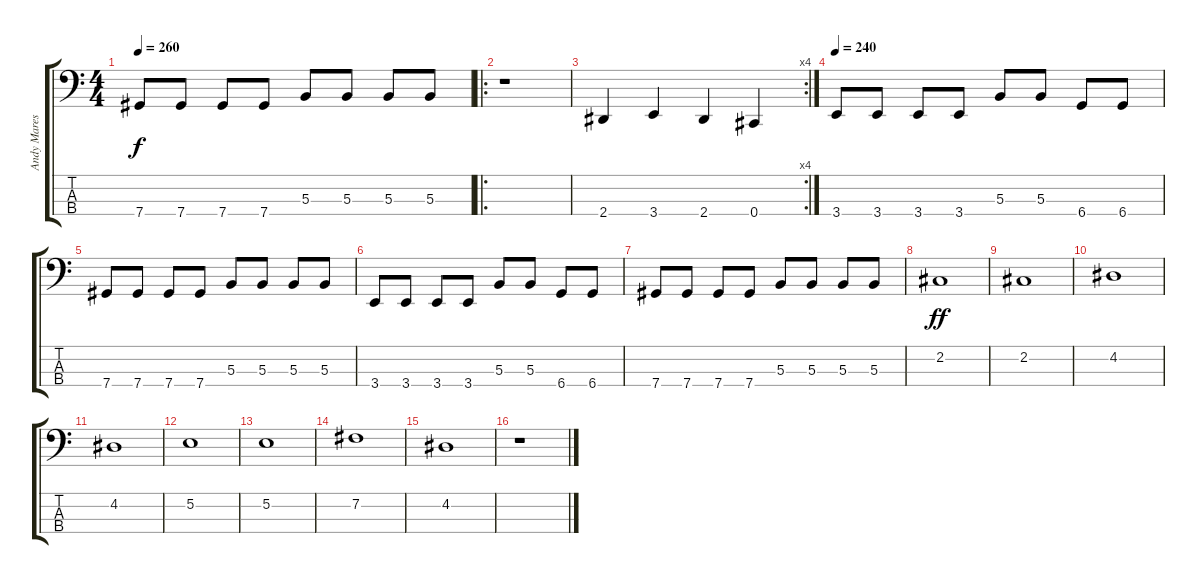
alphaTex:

\track ("Andy Maresh" "Andy Mares") {instrument electricbasspick}
\staff {score tabs}
\tuning (E2 B1 Gb1 Db1) {hide}
\ts (4 4)
\tempo 260
\clef f4
\ks c
7.4.8{dy f} 7.4.8 7.4.8 7.4.8 5.3.8 5.3.8 5.3.8 5.3.8 |
\ro
r.1 |
\rc 4
2.4.4 3.4.4 2.4.4 0.4.4 |
\tempo 240
3.4.8 3.4.8 3.4.8 3.4.8 5.3.8 5.3.8 6.4.8 6.4.8 |
7.4.8 7.4.8 7.4.8 7.4.8 5.3.8 5.3.8 5.3.8 5.3.8 |
3.4.8 3.4.8 3.4.8 3.4.8 5.3.8 5.3.8 6.4.8 6.4.8 |
7.4.8 7.4.8 7.4.8 7.4.8 5.3.8 5.3.8 5.3.8 5.3.8 |
2.2.1{dy ff} |
2.2.1 |
4.2.1 |
4.2.1 |
5.2.1 |
5.2.1 |
7.2.1 |
4.2.1 |
r.1
